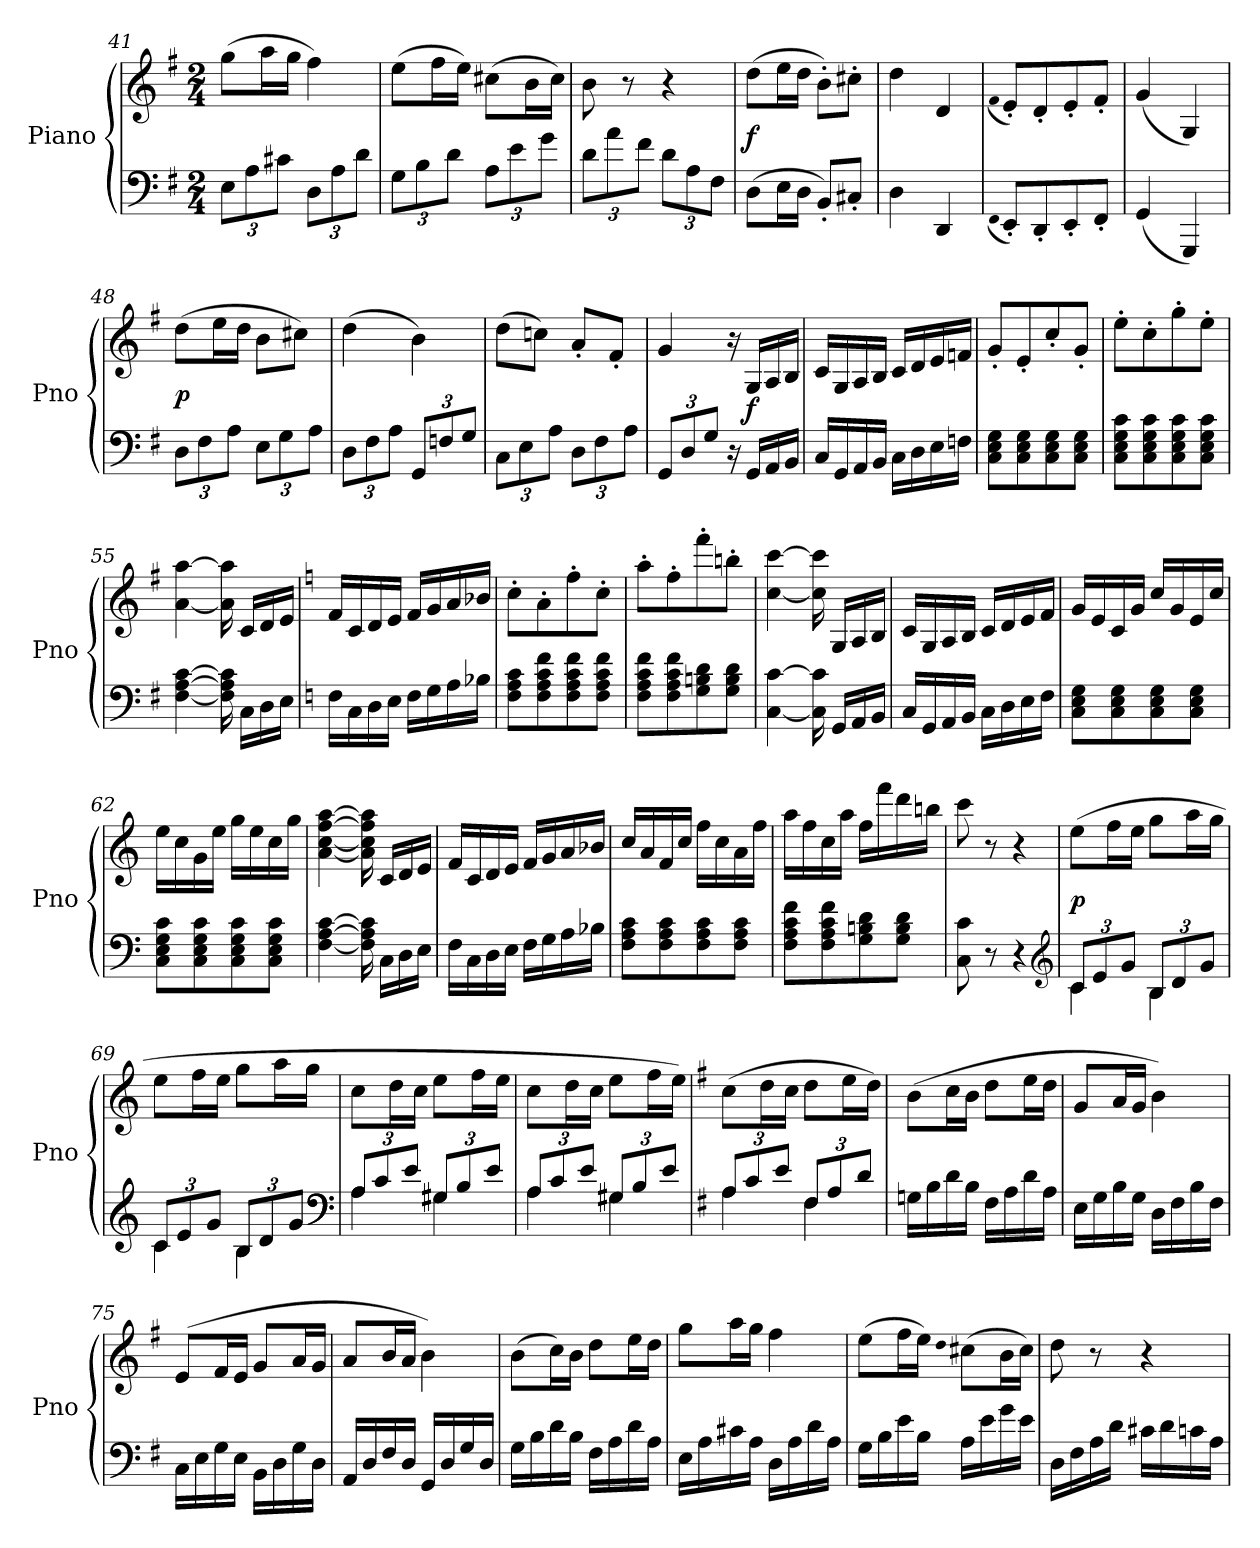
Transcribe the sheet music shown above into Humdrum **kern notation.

**kern	**kern	**dynam
*part1	*part1	*part1
*staff2	*staff1	*staff1/2
*I"Piano	*	*
*I'Pno	*	*
*clefF4	*clefG2	*
*k[f#]	*k[f#]	*
*G:	*G:	*
*M2/4	*M2/4	*
=41	=41	=41
12E\L	(8gg\L	.
12A\	.	.
.	16aa\L	.
12c#X\J	.	.
.	16gg\JJ	.
12D\L	4ff#\)	.
12A\	.	.
12d\J	.	.
=42	=42	=42
12G\L	(8ee\L	.
12B\	.	.
.	16ff#\L	.
12d\J	.	.
.	16ee\JJ)	.
12A\L	(8cc#X\L	.
12e\	.	.
.	16b\L	.
12g\J	.	.
.	16cc#\JJ)	.
=43	=43	=43
12d\L	8b\	.
12a\	.	.
.	8r	.
12f#\J	.	.
12d\L	4r	.
12A\	.	.
12F#\J	.	.
=44	=44	=44
(8D\L	(8dd\L	f
16E\L	16ee\L	.
16D\JJ	16dd\JJ	.
8BB'/L)	8b'\L)	.
8C#X'/J	8cc#X'\J	.
=45	=45	=45
4D\	4dd\	.
4DD/	4d/	.
=46	=46	=46
(qFF#	(qf#	.
8EE'/L)	8e'/L)	.
8DD'/	8d'/	.
8EE'/	8e'/	.
8FF#'/J	8f#'/J	.
=47	=47	=47
(4GG/	(4g/	.
4GGG/)	4G/)	.
=48	=48	=48
12D\L	(8dd\L	p
12F#\	.	.
.	16ee\L	.
12A\J	.	.
.	16dd\JJ	.
12E\L	8b\L	.
12G\	.	.
.	8cc#X\J)	.
12A\J	.	.
=49	=49	=49
12D\L	(4dd\	.
12F#\	.	.
12A\J	.	.
12GG/L	4b\)	.
12Fn/	.	.
12G/J	.	.
=50	=50	=50
12C\L	(8dd\L	.
12E\	.	.
.	8ccn\J)	.
12A\J	.	.
12D\L	8a'/L	.
12F#\	.	.
.	8f#'/J	.
12A\J	.	.
=51	=51	=51
12GG/L	4g/	.
12D/	.	.
12G/J	.	.
16r	16r	.
16GG/LL	16G/LL	f
16AA/	16A/	.
16BB/JJ	16B/JJ	.
=52	=52	=52
16C/LL	16c/LL	.
16GG/	16G/	.
16AA/	16A/	.
16BB/JJ	16B/JJ	.
16C\LL	16c/LL	.
16D\	16d/	.
16E\	16e/	.
16Fn\JJ	16fn/JJ	.
=53	=53	=53
8C\ 8E\ 8G\L	8g'/L	.
8C\ 8E\ 8G\	8e'/	.
8C\ 8E\ 8G\	8cc'/	.
8C\ 8E\ 8G\J	8g'/J	.
=54	=54	=54
8C\ 8E\ 8G\ 8c\L	8ee'\L	.
8C\ 8E\ 8G\ 8c\	8cc'\	.
8C\ 8E\ 8G\ 8c\	8gg'\	.
8C\ 8E\ 8G\ 8c\J	8ee'\J	.
=55	=55	=55
[4F#\ [4A\ [4c\	[4a\ [4aa\	.
16F#]\ 16A]\ 16c]\	16a]\ 16aa]\	.
16C\LL	16c/LL	.
16D\	16d/	.
16E\JJ	16e/JJ	.
=56	=56	=56
*k[]	*k[]	*
16F\LL	16f/LL	.
16C\	16c/	.
16D\	16d/	.
16E\JJ	16e/JJ	.
16F\LL	16f/LL	.
16G\	16g/	.
16A\	16a/	.
16B-X\JJ	16b-X/JJ	.
=57	=57	=57
8F\ 8A\ 8c\L	8cc'\L	.
8F\ 8A\ 8c\ 8f\	8a'\	.
8F\ 8A\ 8c\ 8f\	8ff'\	.
8F\ 8A\ 8c\ 8f\J	8cc'\J	.
=58	=58	=58
8F\ 8A\ 8c\ 8f\L	8aa'\L	.
8F\ 8A\ 8c\ 8f\	8ff'\	.
8G\ 8Bn\ 8d\	8fff'\	.
8G\ 8B\ 8d\J	8bbn'\J	.
=59	=59	=59
[4C\ [4c\	[4cc\ [4ccc\	.
16C]\ 16c]\	16cc]\ 16ccc]\	.
16GG/LL	16G/LL	.
16AA/	16A/	.
16BB/JJ	16B/JJ	.
=60	=60	=60
16C/LL	16c/LL	.
16GG/	16G/	.
16AA/	16A/	.
16BB/JJ	16B/JJ	.
16C\LL	16c/LL	.
16D\	16d/	.
16E\	16e/	.
16F\JJ	16f/JJ	.
=61	=61	=61
8C\ 8E\ 8G\L	16g/LL	.
.	16e/	.
8C\ 8E\ 8G\	16c/	.
.	16g/JJ	.
8C\ 8E\ 8G\	16cc/LL	.
.	16g/	.
8C\ 8E\ 8G\J	16e/	.
.	16cc/JJ	.
=62	=62	=62
8C\ 8E\ 8G\ 8c\L	16ee\LL	.
.	16cc\	.
8C\ 8E\ 8G\ 8c\	16g\	.
.	16ee\JJ	.
8C\ 8E\ 8G\ 8c\	16gg\LL	.
.	16ee\	.
8C\ 8E\ 8G\ 8c\J	16cc\	.
.	16gg\JJ	.
=63	=63	=63
[4F\ [4A\ [4c\	[4a\ [4cc\ [4ff\ [4aa\	.
16F]\ 16A]\ 16c]\	16a]\ 16cc]\ 16ff]\ 16aa]\	.
16C\LL	16c/LL	.
16D\	16d/	.
16E\JJ	16e/JJ	.
=64	=64	=64
16F\LL	16f/LL	.
16C\	16c/	.
16D\	16d/	.
16E\JJ	16e/JJ	.
16F\LL	16f/LL	.
16G\	16g/	.
16A\	16a/	.
16B-X\JJ	16b-X/JJ	.
=65	=65	=65
8F\ 8A\ 8c\L	16cc/LL	.
.	16a/	.
8F\ 8A\ 8c\	16f/	.
.	16cc/JJ	.
8F\ 8A\ 8c\	16ff\LL	.
.	16cc\	.
8F\ 8A\ 8c\J	16a\	.
.	16ff\JJ	.
=66	=66	=66
8F\ 8A\ 8c\ 8f\L	16aa\LL	.
.	16ff\	.
8F\ 8A\ 8c\ 8f\	16cc\	.
.	16aa\JJ	.
8G\ 8Bn\ 8d\	16ff\LL	.
.	16fff\	.
8G\ 8B\ 8d\J	16ddd\	.
.	16bbn\JJ	.
=67	=67	=67
8C\ 8c\	8ccc\	.
8r	8r	.
4r	4r	.
*clefG2	*	*
=68	=68	=68
*^	*	*
12c/L	4c\	(8ee\L	p
12e/	.	.	.
.	.	16ff\L	.
12g/J	.	.	.
.	.	16ee\JJ	.
12B/L	4B\	8gg\L	.
12d/	.	.	.
.	.	16aa\L	.
12g/J	.	.	.
.	.	16gg\JJ	.
=69	=69	=69	=69
12c/L	4c\	8ee\L	.
12e/	.	.	.
.	.	16ff\L	.
12g/J	.	.	.
.	.	16ee\JJ	.
12B/L	4B\	8gg\L	.
12d/	.	.	.
.	.	16aa\L	.
12g/J	.	.	.
.	.	16gg\JJ	.
*clefF4	*	*	*
=70	=70	=70	=70
12A/L	4A\	8cc\L	.
12c/	.	.	.
.	.	16dd\L	.
12e/J	.	.	.
.	.	16cc\JJ	.
12G#X/L	4G#X\	8ee\L	.
12B/	.	.	.
.	.	16ff\L	.
12e/J	.	.	.
.	.	16ee\JJ	.
=71	=71	=71	=71
12A/L	4A\	8cc\L	.
12c/	.	.	.
.	.	16dd\L	.
12e/J	.	.	.
.	.	16cc\JJ	.
12G#X/L	4G#X\	8ee\L	.
12B/	.	.	.
.	.	16ff\L	.
12e/J	.	.	.
.	.	16ee\JJ)	.
=72	=72	=72	=72
*k[f#]	*	*k[f#]	*
12A/L	4A\	(8cc\L	.
12c/	.	.	.
.	.	16dd\L	.
12e/J	.	.	.
.	.	16cc\JJ	.
12F#/L	4F#\	8dd\L	.
12A/	.	.	.
.	.	16ee\L	.
12d/J	.	.	.
.	.	16dd\JJ)	.
*v	*v	*	*
=73	=73	=73
16Gn\LL	(8b\L	.
16B\	.	.
16d\	16cc\L	.
16B\JJ	16b\JJ	.
16F#\LL	8dd\L	.
16A\	.	.
16d\	16ee\L	.
16A\JJ	16dd\JJ	.
=74	=74	=74
16E\LL	8g/L	.
16G\	.	.
16B\	16a/L	.
16G\JJ	16g/JJ	.
16D\LL	4b\)	.
16F#\	.	.
16B\	.	.
16F#\JJ	.	.
=75	=75	=75
16C\LL	(8e/L	.
16E\	.	.
16G\	16f#/L	.
16E\JJ	16e/JJ	.
16BB\LL	8g/L	.
16D\	.	.
16G\	16a/L	.
16D\JJ	16g/JJ	.
=76	=76	=76
16AA/LL	8a/L	.
16D/	.	.
16F#/	16b/L	.
16D/JJ	16a/JJ	.
16GG/LL	4b\)	.
16D/	.	.
16G/	.	.
16D/JJ	.	.
=77	=77	=77
16G\LL	(8b\L	.
16B\	.	.
16d\	16cc\L)	.
16B\JJ	16b\JJ	.
16F#\LL	8dd\L	.
16A\	.	.
16d\	16ee\L	.
16A\JJ	16dd\JJ	.
=78	=78	=78
16E\LL	8gg\L	.
16A\	.	.
16c#X\	16aa\L	.
16A\JJ	16gg\JJ	.
16D\LL	4ff#\	.
16A\	.	.
16d\	.	.
16A\JJ	.	.
=79	=79	=79
16G\LL	(8ee\L	.
16B\	.	.
16e\	16ff#\L	.
16B\JJ	16ee\JJ)	.
.	qdd	.
16A\LL	(8cc#X\L	.
16e\	.	.
16g\	16b\L	.
16e\JJ	16cc#\JJ)	.
=80	=80	=80
16D\LL	8dd\	.
16F#\	.	.
16A\	8r	.
16d\JJ	.	.
16c#X\LL	4r	.
16d\	.	.
16cn\	.	.
16A\JJ	.	.
=	=	=
*-	*-	*-
